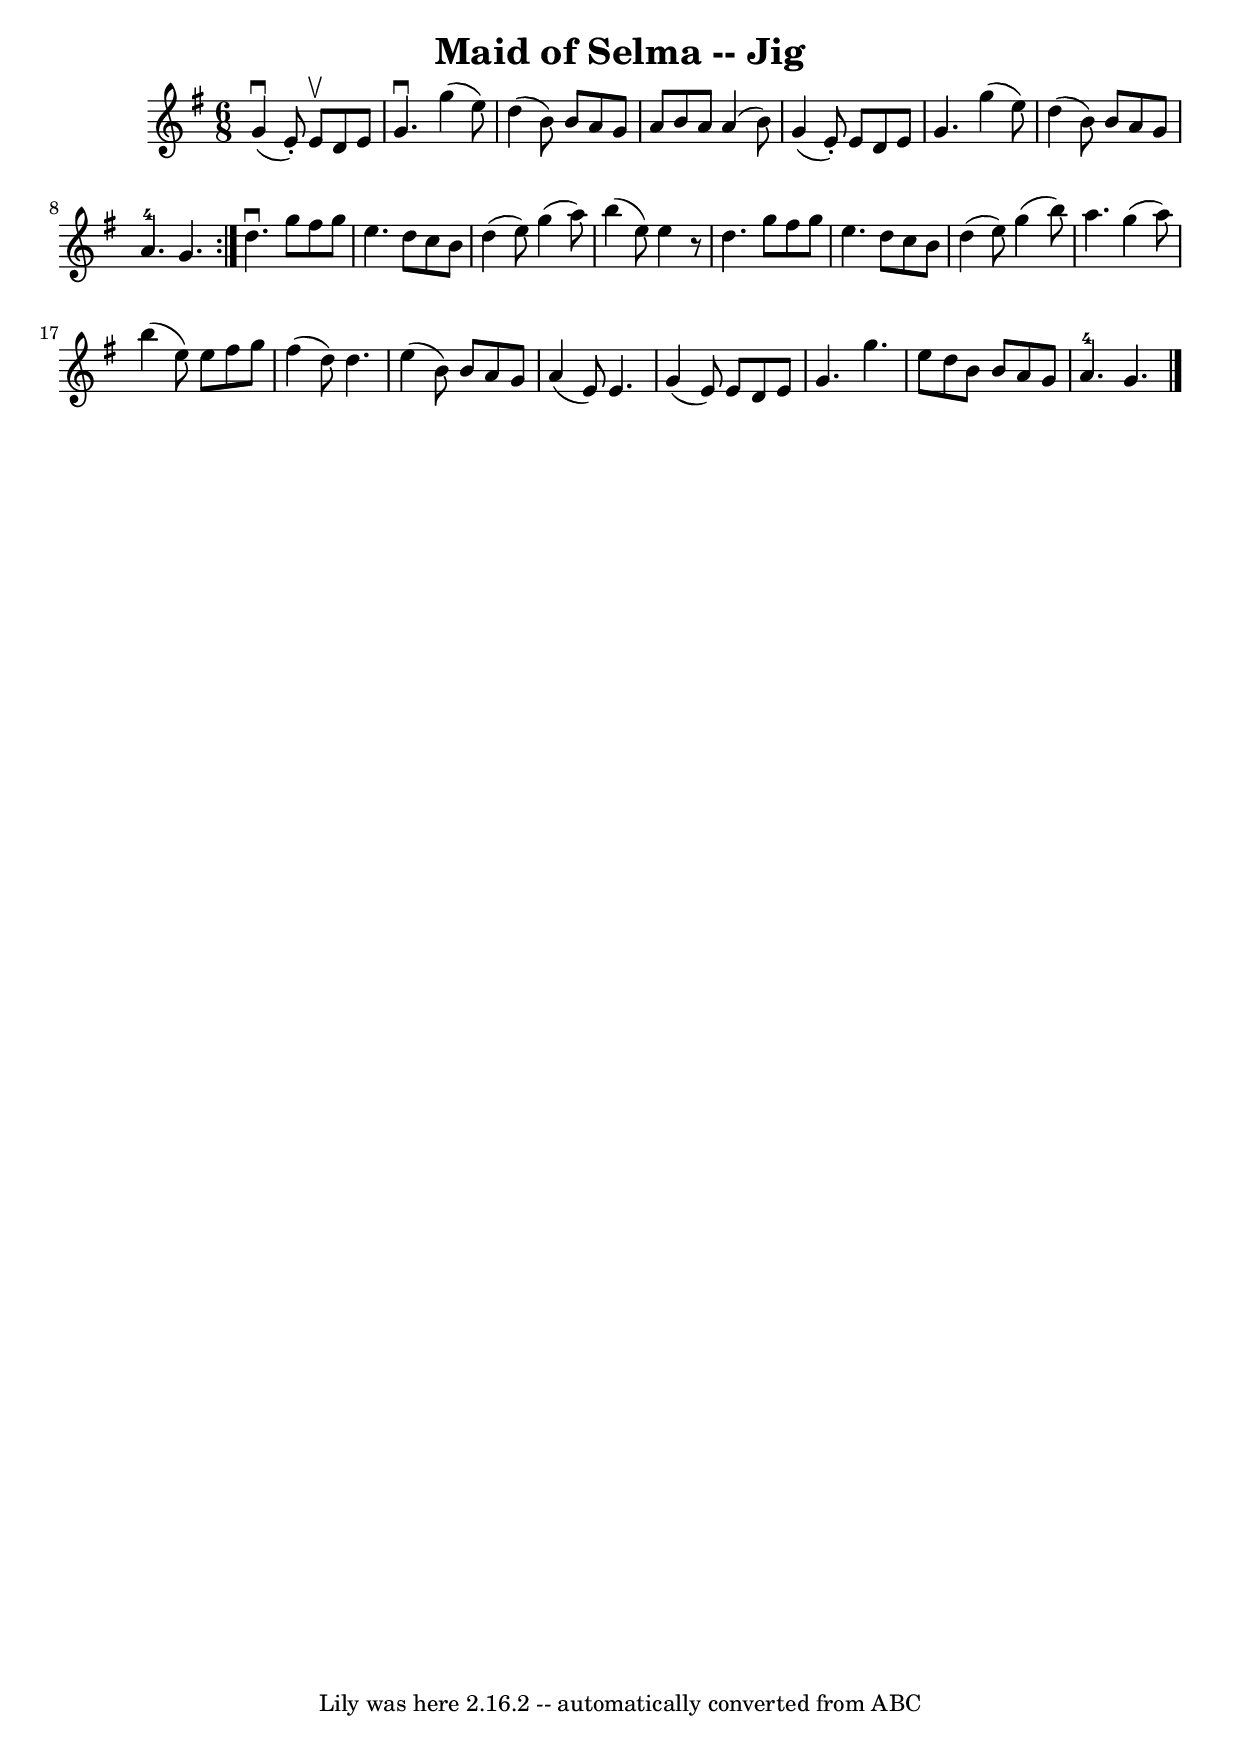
\version "2.7.40"
\include "Mammoth.ily"
\header {
	%% book = "Ryan's Mammoth Collection"
	crossRefNumber = "1"
	footnotes = ""
	origin = "SCOTCH"
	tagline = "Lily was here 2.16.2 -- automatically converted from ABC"
	title = "Maid of Selma -- Jig"
}
voicedefault =  {


\repeat volta 2 {
\time 6/8 
\key g \major g'4^\downbow(e'8 -.) e'8^\upbow d'8 e'8 
 |
 g'4.^\downbow g''4 (e''8) |
 d''4 (b'8)   
b'8 a'8 g'8  |
 a'8 b'8 a'8 a'4 (b'8) |
     
g'4 (e'8 -.) e'8 d'8 e'8  |
 g'4. g''4 (e''8) 
|
 d''4 (b'8) b'8 a'8 g'8  |
 a'4.-4 g'4.  } 
 d''4.^\downbow g''8 fis''8 g''8  |
 e''4. d''8 c''8  
 b'8  |
 d''4 (e''8) g''4 (a''8) |
 b''4 (
e''8) e''4    r8   |
 d''4. g''8 fis''8 g''8  |
  
 e''4. d''8 c''8 b'8  |
 d''4 (e''8) g''4 (b''8) 
|
 a''4. g''4 (a''8) |
 b''4 (e''8) e''8    
fis''8 g''8  |
 fis''4 (d''8) d''4.    |
 e''4 (
b'8) b'8 a'8 g'8  |
 a'4 (e'8) e'4.    |
     
g'4 (e'8) e'8 d'8 e'8  |
 g'4. g''4.  |
 e''8  
 d''8 b'8 b'8 a'8 g'8  |
 a'4.-4 g'4.    \bar "|."   
}

\score{
    <<

	\context Staff="default"
	{
	    \voicedefault 
	}

    >>
	\layout {
	}
	\midi {}
}
